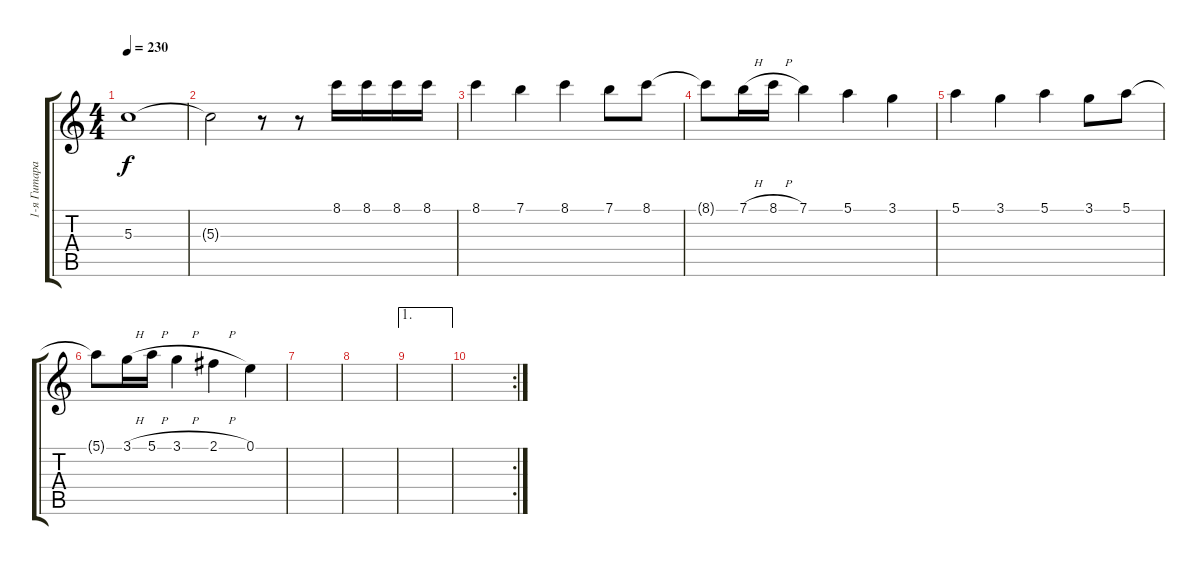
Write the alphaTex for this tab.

\track ("1-я Гитара Соло" "1-я Гитара") {instrument acousticguitarsteel}
\staff {score tabs}
\tuning (E4 B3 G3 D3 A2 E2) {hide}
\ts (4 4)
\tempo 230
\clef g2
\ks c
5.3.1{dy f} |
5.3{t}.2 r.8 r.8 8.1.16 8.1.16 8.1.16 8.1.16 |
8.1.4 7.1.4 8.1.4 7.1.8 8.1.8 |
8.1{t}.8 7.1{h}.16 8.1{h}.16 7.1.4 5.1.4 3.1.4 |
5.1.4 3.1.4 5.1.4 3.1.8 5.1.8 |
5.1{t}.8 3.1{h}.16 5.1{h}.16 3.1{h}.4 2.1{h}.4 0.1.4 |
|
|
\ae 1
|
\rc 2
